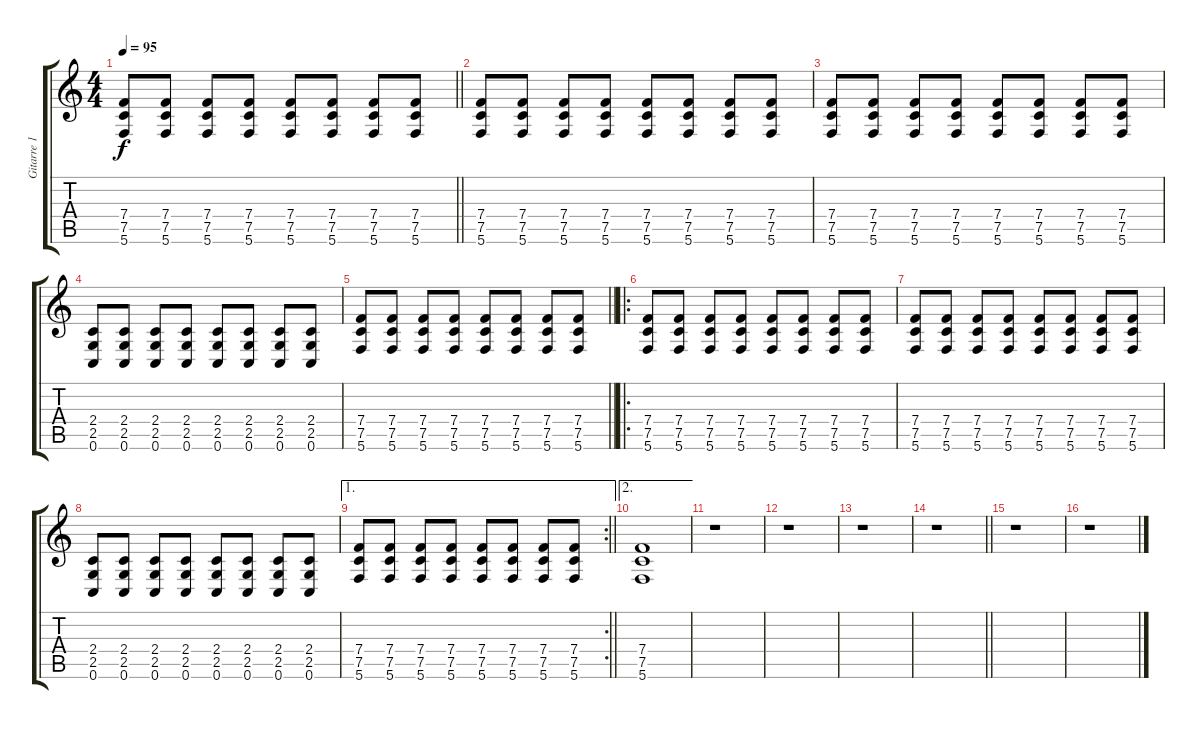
\track ("Gitarre 1" "Gitarre 1") {instrument distortionguitar}
\staff {score tabs}
\tuning (C4 G3 Eb3 Bb2 F2 C2) {hide}
\ts (4 4)
\tempo 95
\clef g2
\barLineRight lightlight
\ks c
(7.4 7.5 5.6).8{dy f} (7.4 7.5 5.6).8 (7.4 7.5 5.6).8 (7.4 7.5 5.6).8 (7.4 7.5 5.6).8 (7.4 7.5 5.6).8 (7.4 7.5 5.6).8 (7.4 7.5 5.6).8 |
(7.4 7.5 5.6).8 (7.4 7.5 5.6).8 (7.4 7.5 5.6).8 (7.4 7.5 5.6).8 (7.4 7.5 5.6).8 (7.4 7.5 5.6).8 (7.4 7.5 5.6).8 (7.4 7.5 5.6).8 |
(7.4 7.5 5.6).8 (7.4 7.5 5.6).8 (7.4 7.5 5.6).8 (7.4 7.5 5.6).8 (7.4 7.5 5.6).8 (7.4 7.5 5.6).8 (7.4 7.5 5.6).8 (7.4 7.5 5.6).8 |
(2.4 2.5 0.6).8 (2.4 2.5 0.6).8 (2.4 2.5 0.6).8 (2.4 2.5 0.6).8 (2.4 2.5 0.6).8 (2.4 2.5 0.6).8 (2.4 2.5 0.6).8 (2.4 2.5 0.6).8 |
\barLineRight lightlight
(7.4 7.5 5.6).8 (7.4 7.5 5.6).8 (7.4 7.5 5.6).8 (7.4 7.5 5.6).8 (7.4 7.5 5.6).8 (7.4 7.5 5.6).8 (7.4 7.5 5.6).8 (7.4 7.5 5.6).8 |
\ro
(7.4 7.5 5.6).8 (7.4 7.5 5.6).8 (7.4 7.5 5.6).8 (7.4 7.5 5.6).8 (7.4 7.5 5.6).8 (7.4 7.5 5.6).8 (7.4 7.5 5.6).8 (7.4 7.5 5.6).8 |
(7.4 7.5 5.6).8 (7.4 7.5 5.6).8 (7.4 7.5 5.6).8 (7.4 7.5 5.6).8 (7.4 7.5 5.6).8 (7.4 7.5 5.6).8 (7.4 7.5 5.6).8 (7.4 7.5 5.6).8 |
(2.4 2.5 0.6).8 (2.4 2.5 0.6).8 (2.4 2.5 0.6).8 (2.4 2.5 0.6).8 (2.4 2.5 0.6).8 (2.4 2.5 0.6).8 (2.4 2.5 0.6).8 (2.4 2.5 0.6).8 |
\ae 1
\rc 2
\barLineRight lightlight
(7.4 7.5 5.6).8 (7.4 7.5 5.6).8 (7.4 7.5 5.6).8 (7.4 7.5 5.6).8 (7.4 7.5 5.6).8 (7.4 7.5 5.6).8 (7.4 7.5 5.6).8 (7.4 7.5 5.6).8 |
\ae 2
(7.4 7.5 5.6).1{volume 0} |
r.1 |
r.1 |
r.1 |
\barLineRight lightlight
r.1 |
r.1 |
r.1
